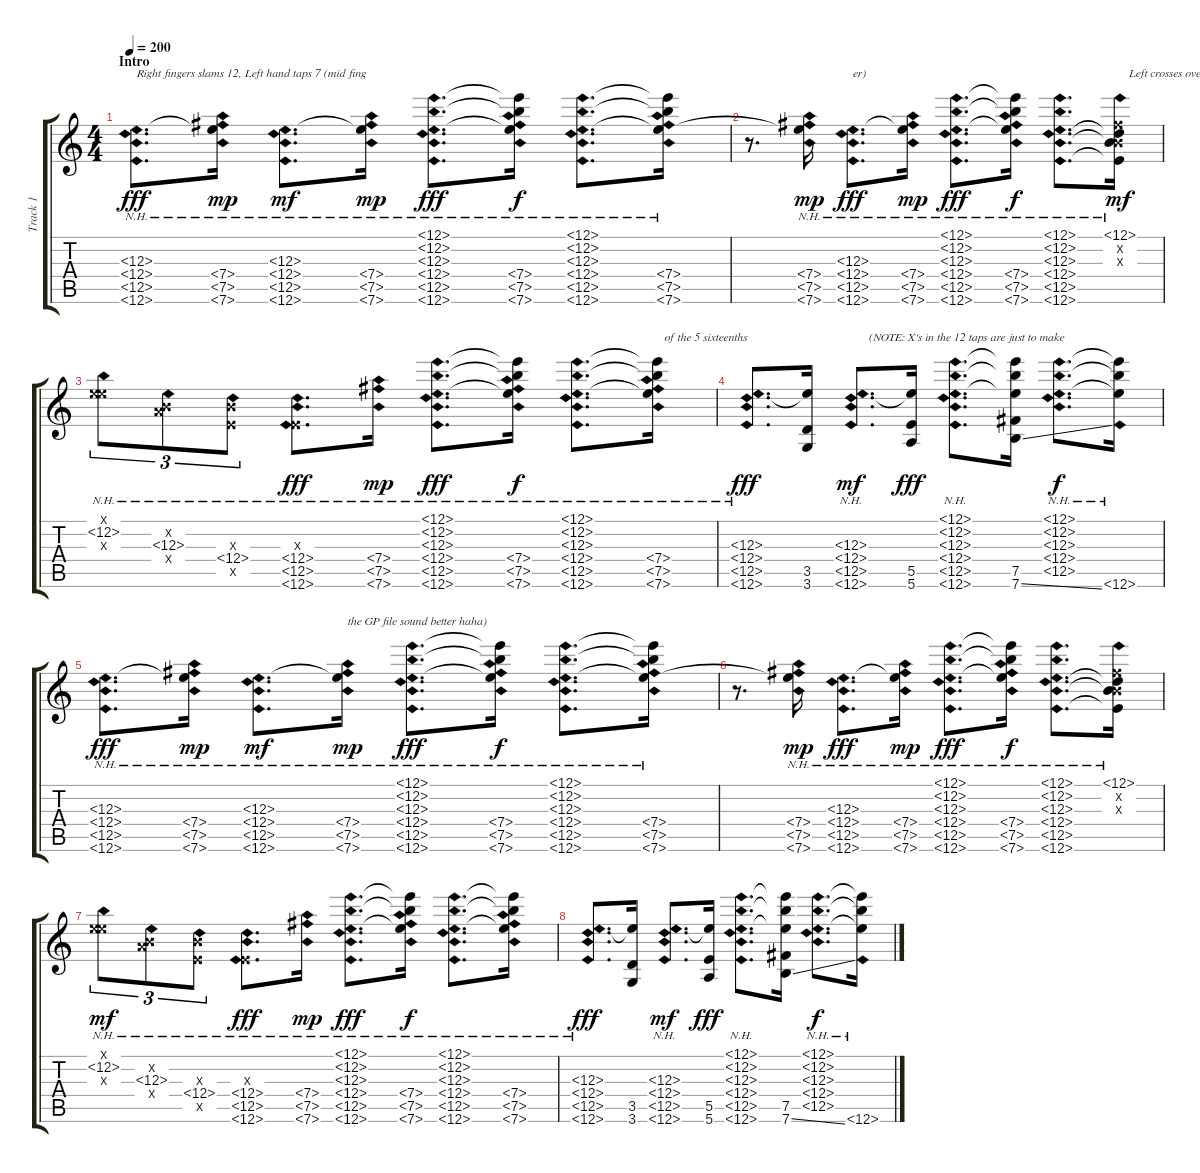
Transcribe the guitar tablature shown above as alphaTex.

\track ("Track 1" "Track 1") {instrument acousticguitarsteel}
\staff {score tabs}
\tuning (E4 B3 E3 D3 B2 E2) {hide}
\ts (4 4)
\section ("" "Intro")
\tempo 200
\clef g2
\ks c
(12.3{nh} 12.4{nh} 12.5{nh} 12.6{nh}).8{d txt "Right fingers slams 12, Left hand taps 7 (mid fing" dy fff instrument acousticguitarsteel} (12.3{t} 7.4{nh} 7.5{nh} 7.6{nh}).16{dy mp} (12.3{nh} 12.4{nh} 12.5{nh} 12.6{nh}).8{d dy mf} (12.3{t} 7.4{nh} 7.5{nh} 7.6{nh}).16{dy mp} (12.1{nh} 12.2{nh} 12.3{nh} 12.4{nh} 12.5{nh} 12.6{nh}).8{d dy fff} (12.1{t} 12.2{t} 12.3{t} 7.4{nh} 7.5{nh} 7.6{nh}).16{dy f} (12.1{nh} 12.2{nh} 12.3{nh} 12.4{nh} 12.5{nh} 12.6{nh}).8{d} (12.1{t} 12.2{t} 12.3{t} 7.4{nh} 7.5{nh} 7.6{nh}).16 |
r.8{d} (12.3{t} 7.4{nh} 7.5{nh} 7.6{nh}).16{dy mp} (12.3{nh} 12.4{nh} 12.5{nh} 12.6{nh}).8{d txt "er)" dy fff} (12.3{t} 7.4{nh} 7.5{nh} 7.6{nh}).16{dy mp} (12.1{nh} 12.2{nh} 12.3{nh} 12.4{nh} 12.5{nh} 12.6{nh}).8{d dy fff} (12.1{t} 12.2{t} 12.3{t} 7.4{nh} 7.5{nh} 7.6{nh}).16{dy f} (12.1{nh} 12.2{nh} 12.3{nh} 12.4{nh} 12.5{nh} 12.6{nh}).8{d} (12.1{nh} 7.2{x} 7.3{x} 12.4{t} 12.5{t} 12.6{t}).16{txt "   Left crosses over to tap every 2nd and 4th" dy mf} |
(0.1{x} 12.2{nh} 12.3{x}).8{tu (3 2)} (0.2{x} 12.3{nh} 7.4{x}).8{tu (3 2)} (0.3{x} 12.4{nh} 12.5{x}).8{tu (3 2)} (0.3{x} 12.4{nh} 12.5{nh} 12.6{nh}).8{d dy fff} (7.4{nh} 7.5{nh} 7.6{nh}).16{dy mp} (12.1{nh} 12.2{nh} 12.3{nh} 12.4{nh} 12.5{nh} 12.6{nh}).8{d dy fff} (12.1{t} 12.2{t} 12.3{t} 7.4{nh} 7.5{nh} 7.6{nh}).16{dy f} (12.1{nh} 12.2{nh} 12.3{nh} 12.4{nh} 12.5{nh} 12.6{nh}).8{d} (12.1{t} 12.2{t} 12.3{t} 7.4{nh} 7.5{nh} 7.6{nh}).16{txt "  of the 5 sixteenths"} |
(12.3{nh} 12.4{nh} 12.5{nh} 12.6{nh}).8{d dy fff} (12.3{t} 3.5 3.6).16 (12.3{nh} 12.4{nh} 12.5{nh} 12.6{nh}).8{d txt "      (NOTE: X's in the 12 taps are just to make" dy mf} (12.3{t} 5.5 5.6).16{dy fff} (12.1{nh} 12.2{nh} 12.3{nh} 12.4{nh} 12.5{nh} 12.6{nh}).8{d} (12.1{t} 12.2{t} 12.3{t} 7.5 7.6{ss}).16 (12.1{nh} 12.2{nh} 12.3{nh} 12.4{nh} 12.5{nh}).8{d dy f} (12.1{t} 12.2{t} 12.3{t} 0.6{nh}).16 |
(12.3{nh} 12.4{nh} 12.5{nh} 12.6{nh}).8{d dy fff} (12.3{t} 7.4{nh} 7.5{nh} 7.6{nh}).16{dy mp} (12.3{nh} 12.4{nh} 12.5{nh} 12.6{nh}).8{d dy mf} (12.3{t} 7.4{nh} 7.5{nh} 7.6{nh}).16{txt "the GP file sound better haha)" dy mp} (12.1{nh} 12.2{nh} 12.3{nh} 12.4{nh} 12.5{nh} 12.6{nh}).8{d dy fff} (12.1{t} 12.2{t} 12.3{t} 7.4{nh} 7.5{nh} 7.6{nh}).16{dy f} (12.1{nh} 12.2{nh} 12.3{nh} 12.4{nh} 12.5{nh} 12.6{nh}).8{d} (12.1{t} 12.2{t} 12.3{t} 7.4{nh} 7.5{nh} 7.6{nh}).16 |
r.8{d} (12.3{t} 7.4{nh} 7.5{nh} 7.6{nh}).16{dy mp} (12.3{nh} 12.4{nh} 12.5{nh} 12.6{nh}).8{d dy fff} (12.3{t} 7.4{nh} 7.5{nh} 7.6{nh}).16{dy mp} (12.1{nh} 12.2{nh} 12.3{nh} 12.4{nh} 12.5{nh} 12.6{nh}).8{d dy fff} (12.1{t} 12.2{t} 12.3{t} 7.4{nh} 7.5{nh} 7.6{nh}).16{dy f} (12.1{nh} 12.2{nh} 12.3{nh} 12.4{nh} 12.5{nh} 12.6{nh}).8{d} (12.1{nh} 7.2{x} 7.3{x} 12.4{t} 12.5{t} 12.6{t}).16 |
(0.1{x} 12.2{nh} 12.3{x}).8{tu (3 2) dy mf} (0.2{x} 12.3{nh} 7.4{x}).8{tu (3 2)} (0.3{x} 12.4{nh} 12.5{x}).8{tu (3 2)} (0.3{x} 12.4{nh} 12.5{nh} 12.6{nh}).8{d dy fff} (7.4{nh} 7.5{nh} 7.6{nh}).16{dy mp} (12.1{nh} 12.2{nh} 12.3{nh} 12.4{nh} 12.5{nh} 12.6{nh}).8{d dy fff} (12.1{t} 12.2{t} 12.3{t} 7.4{nh} 7.5{nh} 7.6{nh}).16{dy f} (12.1{nh} 12.2{nh} 12.3{nh} 12.4{nh} 12.5{nh} 12.6{nh}).8{d} (12.1{t} 12.2{t} 12.3{t} 7.4{nh} 7.5{nh} 7.6{nh}).16 |
(12.3{nh} 12.4{nh} 12.5{nh} 12.6{nh}).8{d dy fff} (12.3{t} 3.5 3.6).16 (12.3{nh} 12.4{nh} 12.5{nh} 12.6{nh}).8{d dy mf} (12.3{t} 5.5 5.6).16{dy fff} (12.1{nh} 12.2{nh} 12.3{nh} 12.4{nh} 12.5{nh} 12.6{nh}).8{d} (12.1{t} 12.2{t} 12.3{t} 7.5 7.6{ss}).16 (12.1{nh} 12.2{nh} 12.3{nh} 12.4{nh} 12.5{nh}).8{d dy f} (12.1{t} 12.2{t} 12.3{t} 0.6{nh}).16
